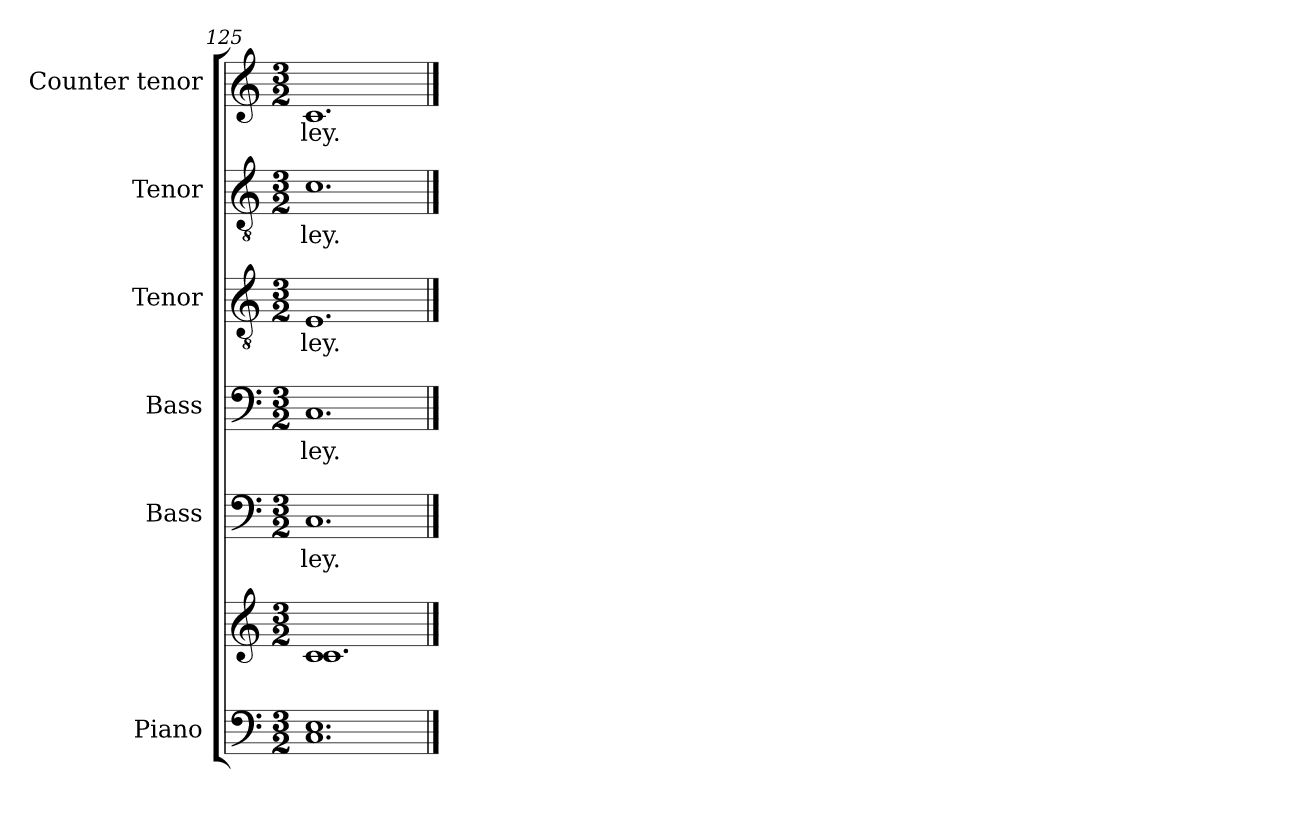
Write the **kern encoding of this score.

**kern	**kern	**kern	**text	**kern	**text	**kern	**text	**kern	**text	**kern	**text
*part6	*part6	*part5	*part5	*part4	*part4	*part3	*part3	*part2	*part2	*part1	*part1
*staff7	*staff6	*staff5	*staff5	*staff4	*staff4	*staff3	*staff3	*staff2	*staff2	*staff1	*staff1
*I"Piano	*	*I"Bass	*	*I"Bass	*	*I"Tenor	*	*I"Tenor	*	*I"Counter tenor	*
*I'Pno.	*	*I'B.	*	*I'B.	*	*I'T.	*	*I'T.	*	*	*
*clefF4	*clefG2	*clefF4	*	*clefF4	*	*clefGv2	*	*clefGv2	*	*clefG2	*
*	*	*	*	*	*	*ITrd7c12	*	*ITrd7c12	*	*	*
*k[]	*k[]	*k[]	*	*k[]	*	*k[]	*	*k[]	*	*k[]	*
*C:	*C:	*C:	*	*C:	*	*C:	*	*C:	*	*C:	*
*M3/2	*M3/2	*M3/2	*	*M3/2	*	*M3/2	*	*M3/2	*	*M3/2	*
=125	=125	=125	=125	=125	=125	=125	=125	=125	=125	=125	=125
*^	*^	*	*	*	*	*	*	*	*	*	*
!	!	!	!	!	!LO:LY:b:color=#000000	!	!	!	!	!	!	!	!
!	!	!	!	!	!	!	!LO:LY:b:color=#000000	!	!	!	!	!	!
!	!	!	!	!	!	!	!	!	!LO:LY:b:color=#000000	!	!	!	!
!	!	!	!	!	!	!	!	!	!	!	!LO:LY:b:color=#000000	!	!
!	!	!	!	!	!	!	!	!	!	!	!	!	!LO:LY:b:color=#000000
1.ryy	1.Ci 1.Ei	1.ci	1.ci	1.Ci	-ley.	1.Ci	-ley.	1.EEi	-ley.	1.Ci	-ley.	1.ci	-ley.
*v	*v	*	*	*	*	*	*	*	*	*	*	*	*
*	*v	*v	*	*	*	*	*	*	*	*	*	*
==	==	==	==	==	==	==	==	==	==	==	==
*-	*-	*-	*-	*-	*-	*-	*-	*-	*-	*-	*-
